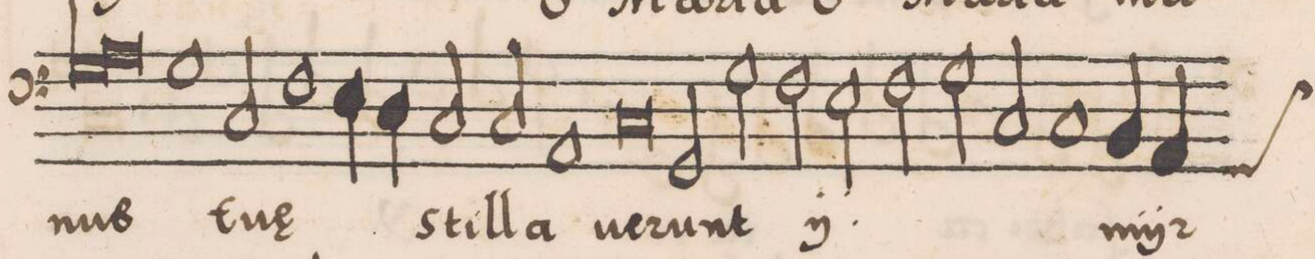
**kern	**text
*I"BASSVS	*
*clefF4	*
*k[]	*
*met(C)	*
*M2/1	*
1G	-nus
1A	.
*Xlig	*
=41-	=41-
1G	.
2C/	tu-
1F\	-ę
=42-	=42-
4E\	.
4D\	.
2C/	stil-
2C/	-la-
=43-	=43-
1AA	.
0C	-ue-
=44-	=44-
2GG/	-runt
*	*ij
2G\	stil-
=45-	=45-
2F\	.
2E\	-la-
2F\	-ue-
2G\	.
=46-	=46-
2C/	.
1C	-runt
*	*Xij
4BB/	mijr-
*custos:GG	*
4AA/	.
=47-	=47-
*-	*-
